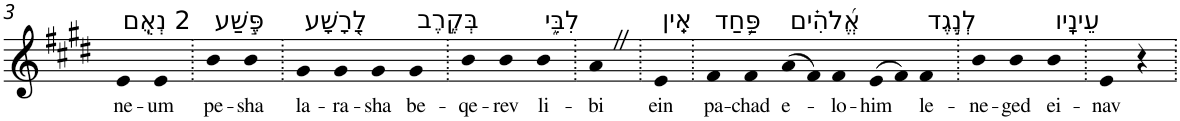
**kern	**text
*part1	*part1
*staff1	*staff1
*I"Piano	*
*I'Pno	*
!!LO:PB:g=z
*clefG2	*
*k[f#c#g#d#]	*
*E:	*
=3	=3
!LO:TX:a:t=2 נְאֻֽם	!
!	!LO:LY:b
4e	ne-
!	!LO:LY:b
4e	-um
=4.	=4.
!LO:TX:a:t=פֶּ֣שַׁע	!
!	!LO:LY:b
4b	pe-
!	!LO:LY:b
4b	-sha
=5.	=5.
!LO:TX:a:t=לָ֭רָשָׁע	!
!	!LO:LY:b
4g#	la-
!	!LO:LY:b
4g#	-ra-
!	!LO:LY:b
4g#	-sha
!LO:TX:a:t=בְּקֶ֣רֶב	!
!	!LO:LY:b
4g#	be-
=6.	=6.
!	!LO:LY:b
4b	-qe-
!	!LO:LY:b
4b	-rev
!LO:TX:a:t=לִבִּ֑י	!
!	!LO:LY:b
4b	li-
=7.	=7.
!	!LO:LY:b
4aZ	-bi
=8.	=8.
!LO:TX:a:t=אֵֽין	!
!	!LO:LY:b
4e	ein
=9.	=9.
!LO:TX:a:t=פַּ֥חַד	!
!	!LO:LY:b
4f#	pa-
!	!LO:LY:b
4f#	-chad
!LO:TX:a:t=אֱ֝לֹהִ֗ים	!
!	!LO:LY:b
(>8a	e-
8f#)	.
!	!LO:LY:b
4f#	-lo-
!	!LO:LY:b
(>8e	-him
8f#)	.
!LO:TX:a:t=לְנֶ֣גֶד	!
!	!LO:LY:b
4f#	le-
=10.	=10.
!	!LO:LY:b
4b	-ne-
!	!LO:LY:b
4b	-ged
!LO:TX:a:t=עֵינָֽיו	!
!	!LO:LY:b
4b	ei-
=11.	=11.
!	!LO:LY:b
4e	-nav
4r	.
=.	=.
*-	*-
